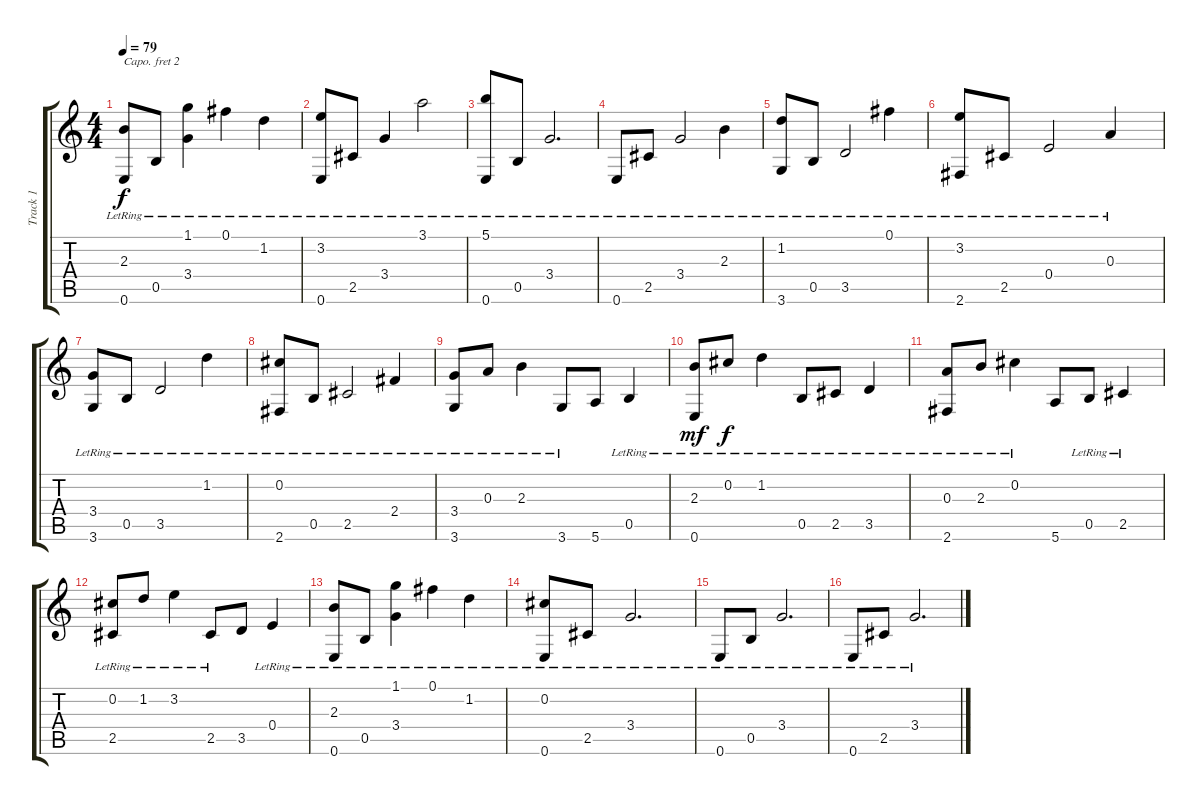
\track ("Track 1" "Track 1") {instrument acousticguitarsteel}
\staff {score tabs}
\capo 2
\tuning (E4 B3 G3 D3 A2 D2) {hide}
\ts (4 4)
\tempo 79
\clef g2
\ks c
(2.3{lr} 0.6{lr}).8{dy f} 0.5{lr}.8 (1.1{lr} 3.4{lr}).4 0.1{lr}.4 1.2{lr}.4 |
(3.2{lr} 0.6{lr}).8 2.5{lr}.8 3.4{lr}.4 3.1{lr}.2 |
(5.1{lr} 0.6{lr}).8 0.5{lr}.8 3.4{lr}.2{d} |
0.6{lr}.8 2.5{lr}.8 3.4{lr}.2 2.3{lr}.4 |
(1.2{lr} 3.6{lr}).8 0.5{lr}.8 3.5{lr}.2 0.1{lr}.4 |
(3.2{lr} 2.6{lr}).8 2.5{lr}.8 0.4{lr}.2 0.3{lr}.4 |
(3.4{lr} 3.6{lr}).8 0.5{lr}.8 3.5{lr}.2 1.2{lr}.4 |
(0.2{lr} 2.6{lr}).8 0.5{lr}.8 2.5{lr}.2 2.4{lr}.4 |
(3.4{lr} 3.6{lr}).8 0.3{lr}.8 2.3{lr}.4 3.6{lr}.8 5.6.8 0.5{lr}.4 |
(2.3{lr} 0.6{lr}).8{dy mf} 0.2{lr}.8{dy f} 1.2{lr}.4 0.5{lr}.8 2.5{lr}.8 3.5{lr}.4 |
(0.3 2.6{lr}).8 2.3{lr}.8 0.2{lr}.4 5.6.8 0.5{lr}.8 2.5{lr}.4 |
(0.2{lr} 2.5{lr}).8 1.2{lr}.8 3.2{lr}.4 2.5{lr}.8 3.5.8 0.4{lr}.4 |
(2.3{lr} 0.6{lr}).8 0.5{lr}.8 (1.1{lr} 3.4{lr}).4 0.1{lr}.4 1.2{lr}.4 |
(0.2{lr} 0.6{lr}).8 2.5{lr}.8 3.4{lr}.2{d} |
0.6{lr}.8 0.5{lr}.8 3.4{lr}.2{d} |
0.6{lr}.8 2.5{lr}.8 3.4{lr}.2{d}
